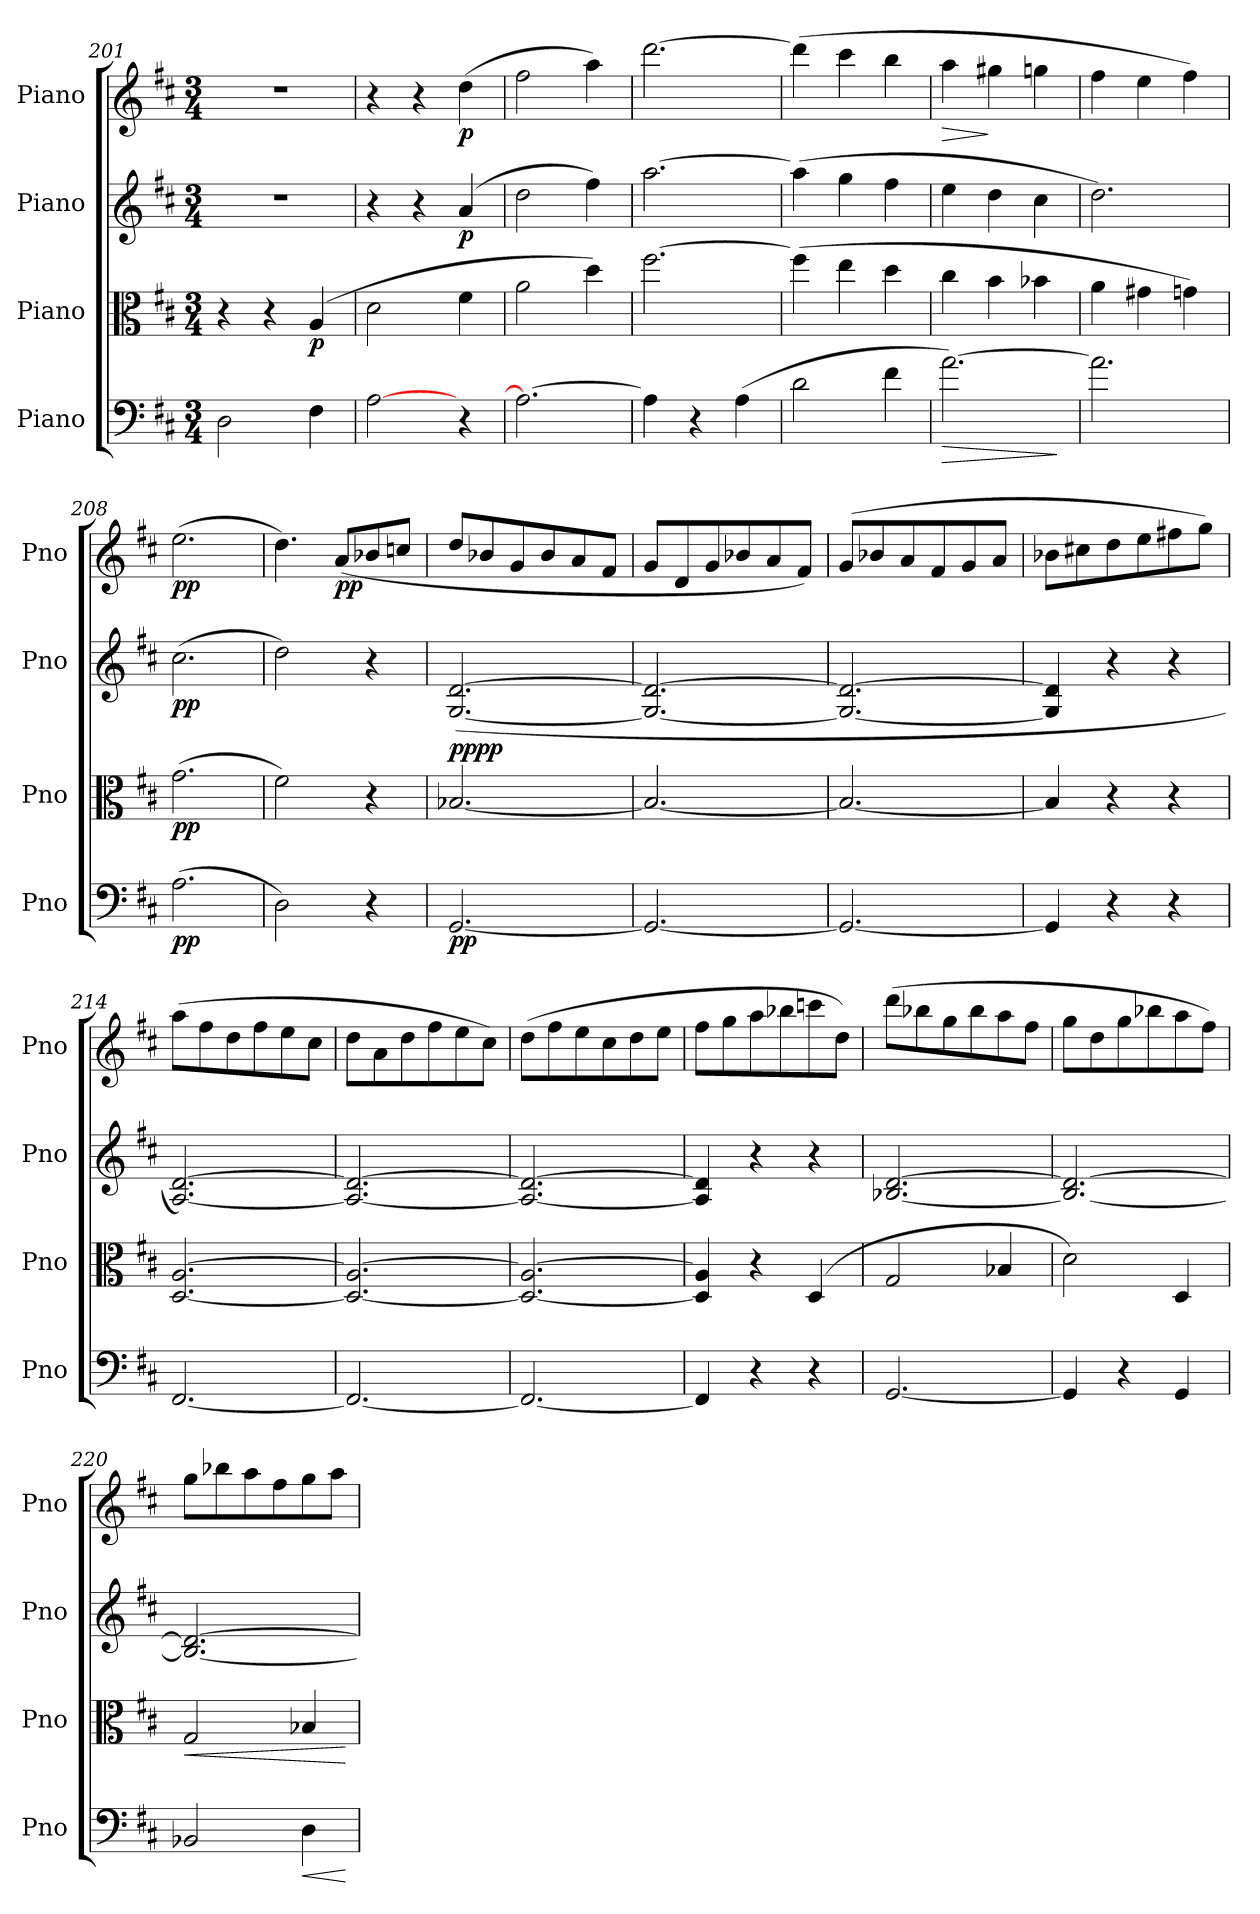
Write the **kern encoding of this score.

**kern	**dynam	**kern	**dynam	**kern	**dynam	**kern	**dynam
*part4	*part4	*part3	*part3	*part2	*part2	*part1	*part1
*staff4	*staff4	*staff3	*staff3	*staff2	*staff2	*staff1	*staff1
*I"Piano	*	*I"Piano	*	*I"Piano	*	*I"Piano	*
*I'Pno	*	*I'Pno	*	*I'Pno	*	*I'Pno	*
*clefF4	*	*clefC3	*	*clefG2	*	*clefG2	*
*k[f#c#]	*	*k[f#c#]	*	*k[f#c#]	*	*k[f#c#]	*
*M3/4	*	*M3/4	*	*M3/4	*	*M3/4	*
=201	=201	=201	=201	=201	=201	=201	=201
2D\	.	4r	.	2.r	.	2.r	.
.	.	4r	.	.	.	.	.
!	!	!	!LO:DY:b	!	!	!	!
4F#\	.	(4A/	p	.	.	.	.
=202	=202	=202	=202	=202	=202	=202	=202
[2A\	.	2d\	.	4r	.	4r	.
.	.	.	.	4r	.	4r	.
!	!	!	!	!	!LO:DY:b	!	!LO:DY:b
4r	.	4f#\	.	(>4a/	p	(4dd\	p
=203	=203	=203	=203	=203	=203	=203	=203
2.A\_	.	2a\	.	2dd\	.	2ff#\	.
.	.	4dd\)	.	4ff#\)	.	4aa\)	.
=204	=204	=204	=204	=204	=204	=204	=204
4A\]	.	[2.ff#\	.	[2.aa\	.	[2.ddd\	.
4r	.	.	.	.	.	.	.
(4A\	.	.	.	.	.	.	.
=205	=205	=205	=205	=205	=205	=205	=205
2d\	.	(4ff#\]	.	(4aa\]	.	(4ddd\]	.
.	.	4ee\	.	4gg\	.	4ccc#\	.
4f#\	.	4dd\	.	4ff#\	.	4bb\	.
=206	=206	=206	=206	=206	=206	=206	=206
!	!LO:HP:b	!	!	!	!	!	!LO:HP:b
[2.a\)	>	4cc#\	.	4ee\	.	4aa\	>
.	.	4b\	.	4dd\	.	4gg#X\	]
.	.	4b-X\	.	4cc#\	.	4ggn\	.
.	]	.	.	.	.	.	.
=207	=207	=207	=207	=207	=207	=207	=207
2.a\]	.	4a\	.	2.dd\)	.	4ff#\	.
.	.	4g#X\	.	.	.	4ee\	.
.	.	4gn\)	.	.	.	4ff#\)	.
=208	=208	=208	=208	=208	=208	=208	=208
!	!LO:DY:b	!	!LO:DY:b	!	!LO:DY:b	!	!LO:DY:b
(2.A\	pp	(2.g\	pp	(2.cc#\	pp	(2.ee\	pp
=209	=209	=209	=209	=209	=209	=209	=209
2D\)	.	2f#\)	.	2dd\)	.	4.dd\)	.
!	!	!	!	!	!	!	!LO:DY:b
.	.	.	.	.	.	(8a/L	pp
4r	.	4r	.	4r	.	8b-X/	.
.	.	.	.	.	.	8ccn/J	.
!!LO:LB:g=z
=210	=210	=210	=210	=210	=210	=210	=210
!	!LO:DY:b	!	!LO:DY:a	!	!	!	!
!	!	!	!LO:DY:n=1:b	!	!	!	!
[2.GG/	pp	[2.B-X/	pp pp	([2.G/ [2.d/	.	8dd/L	.
.	.	.	.	.	.	8b-X/	.
.	.	.	.	.	.	8g/	.
.	.	.	.	.	.	8b-/	.
.	.	.	.	.	.	8a/	.
.	.	.	.	.	.	8f#/J	.
=211	=211	=211	=211	=211	=211	=211	=211
2.GG/_	.	2.B-/_	.	2.G/_ 2.d/_	.	8g/L	.
.	.	.	.	.	.	8d/	.
.	.	.	.	.	.	8g/	.
.	.	.	.	.	.	8b-X/	.
.	.	.	.	.	.	8a/	.
.	.	.	.	.	.	8f#/J)	.
=212	=212	=212	=212	=212	=212	=212	=212
2.GG/_	.	2.B-/_	.	2.G/_ 2.d/_	.	(8g/L	.
.	.	.	.	.	.	8b-X/	.
.	.	.	.	.	.	8a/	.
.	.	.	.	.	.	8f#/	.
.	.	.	.	.	.	8g/	.
.	.	.	.	.	.	8a/J	.
=213	=213	=213	=213	=213	=213	=213	=213
4GG/]	.	4B-/]	.	4G/] 4d/]	.	8b-X\L	.
.	.	.	.	.	.	8cc#X\	.
4r	.	4r	.	4r	.	8dd\	.
.	.	.	.	.	.	8ee\	.
4r	.	4r	.	4r	.	8ff#X\	.
.	.	.	.	.	.	8gg\J)	.
=214	=214	=214	=214	=214	=214	=214	=214
[2.FF#/	.	[2.D/ [2.A/	.	[2.A/ [2.d/)	.	(8aa\L	.
.	.	.	.	.	.	8ff#\	.
.	.	.	.	.	.	8dd\	.
.	.	.	.	.	.	8ff#\	.
.	.	.	.	.	.	8ee\	.
.	.	.	.	.	.	8cc#\J	.
=215	=215	=215	=215	=215	=215	=215	=215
2.FF#/_	.	2.D/_ 2.A/_	.	2.A/_ 2.d/_	.	8dd\L	.
.	.	.	.	.	.	8a\	.
.	.	.	.	.	.	8dd\	.
.	.	.	.	.	.	8ff#\	.
.	.	.	.	.	.	8ee\	.
.	.	.	.	.	.	8cc#\J)	.
=216	=216	=216	=216	=216	=216	=216	=216
2.FF#/_	.	2.D/_ 2.A/_	.	2.A/_ 2.d/_	.	(8dd\L	.
.	.	.	.	.	.	8ff#\	.
.	.	.	.	.	.	8ee\	.
.	.	.	.	.	.	8cc#\	.
.	.	.	.	.	.	8dd\	.
.	.	.	.	.	.	8ee\J	.
=217	=217	=217	=217	=217	=217	=217	=217
4FF#/]	.	4D/] 4A/]	.	4A/] 4d/]	.	8ff#\L	.
.	.	.	.	.	.	8gg\	.
4r	.	4r	.	4r	.	8aa\	.
.	.	.	.	.	.	8bb-X\	.
4r	.	(4D/	.	4r	.	8cccn\	.
.	.	.	.	.	.	8dd\J)	.
!!LO:PB:g=z
=218	=218	=218	=218	=218	=218	=218	=218
[2.GG/	.	2G/	.	[2.B-X/ [2.d/	.	(8ddd\L	.
.	.	.	.	.	.	8bb-X\	.
.	.	.	.	.	.	8gg\	.
.	.	.	.	.	.	8bb-\	.
.	.	4B-X/	.	.	.	8aa\	.
.	.	.	.	.	.	8ff#\J	.
=219	=219	=219	=219	=219	=219	=219	=219
4GG/]	.	2d\)	.	2.B-/_ 2.d/_	.	8gg\L	.
.	.	.	.	.	.	8dd\	.
4r	.	.	.	.	.	8gg\	.
.	.	.	.	.	.	8bb-X\	.
4GG/	.	4D/	.	.	.	8aa\	.
.	.	.	.	.	.	8ff#\J)	.
!!LO:LB:g=z
=220	=220	=220	=220	=220	=220	=220	=220
!	!	!	!LO:HP:b	!	!	!	!
2BB-X/	.	2G/	<	2.B-/_ 2.d/_	.	8gg\L	.
.	.	.	.	.	.	8bb-X\	.
.	.	.	.	.	.	8aa\	.
.	.	.	.	.	.	8ff#\	.
!	!LO:HP:b	!	!	!	!	!	!
4D\	<	4B-X/	.	.	.	8gg\	.
.	.	.	.	.	.	8aa\J	.
.	[	.	[	.	.	.	.
=	=	=	=	=	=	=	=
*-	*-	*-	*-	*-	*-	*-	*-
